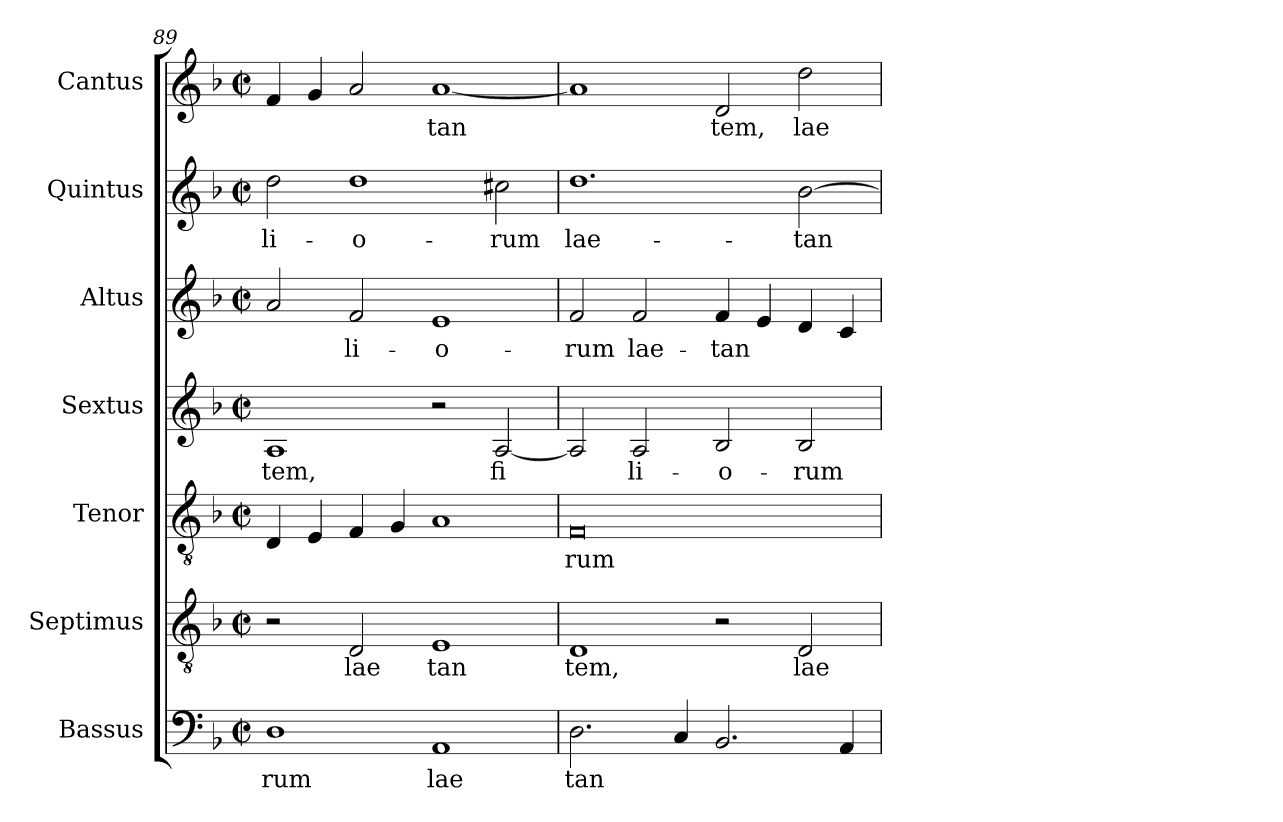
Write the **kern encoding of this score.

**kern	**text	**kern	**text	**kern	**text	**kern	**text	**kern	**text	**kern	**text	**kern	**text
*part7	*part7	*part6	*part6	*part5	*part5	*part4	*part4	*part3	*part3	*part2	*part2	*part1	*part1
*staff7	*staff7	*staff6	*staff6	*staff5	*staff5	*staff4	*staff4	*staff3	*staff3	*staff2	*staff2	*staff1	*staff1
*I"Bassus	*	*I"Septimus	*	*I"Tenor	*	*I"Sextus	*	*I"Altus	*	*I"Quintus	*	*I"Cantus	*
*clefF4	*	*clefGv2	*	*clefGv2	*	*clefG2	*	*clefG2	*	*clefG2	*	*clefG2	*
*k[b-]	*	*k[b-]	*	*k[b-]	*	*k[b-]	*	*k[b-]	*	*k[b-]	*	*k[b-]	*
*F:	*	*F:	*	*F:	*	*F:	*	*F:	*	*F:	*	*F:	*
*M2/2	*	*M2/2	*	*M2/2	*	*M2/2	*	*M2/2	*	*M2/2	*	*M2/2	*
*met(c|)	*	*met(c|)	*	*met(c|)	*	*met(c|)	*	*met(c|)	*	*met(c|)	*	*met(c|)	*
=89	=89	=89	=89	=89	=89	=89	=89	=89	=89	=89	=89	=89	=89
!	!LO:LY:b	!	!	!	!LO:LY:b:cj	!	!LO:LY:b:cj	!	!LO:LY:b	!	!LO:LY:b:cj	!	!LO:LY:b:cj
1D	rum	2r	.	4D/	.	1A	-tem,	2a/	--	2dd\	-li-	4f/	--
!	!	!	!	!	!LO:LY:b:cj	!	!	!	!	!	!	!	!LO:LY:b:cj
.	.	.	.	4E/	.	.	.	.	.	.	.	4g/	--
!	!	!	!LO:LY:b	!	!LO:LY:b:cj	!	!	!	!LO:LY:b	!	!LO:LY:b:cj	!	!LO:LY:b:cj
.	.	2D/	lae	4F/	.	.	.	2f/	-li-	1dd	-o-	2a/	--
!	!	!	!	!	!LO:LY:b:cj	!	!	!	!	!	!	!	!
.	.	.	.	4G/	.	.	.	.	.	.	.	.	.
!	!LO:LY:b	!	!LO:LY:b	!	!LO:LY:b:cj	!	!	!	!LO:LY:b	!	!	!	!LO:LY:b:cj
1AA	lae	1E	tan	1A	.	2r	.	1e	-o-	.	.	[<1a	-tan-
!	!	!	!	!	!	!	!LO:LY:b:cj	!	!	!	!LO:LY:b:cj	!	!
.	.	.	.	.	.	[<2A/	fi-	.	.	2cc#X\	-rum	.	.
=90	=90	=90	=90	=90	=90	=90	=90	=90	=90	=90	=90	=90	=90
!	!LO:LY:b	!	!LO:LY:b	!	!LO:LY:b:cj	!	!LO:LY:b:cj	!	!LO:LY:b	!	!LO:LY:b:cj	!	!LO:LY:b:cj
2.D\	tan	1D	tem,	0F	rum	2A/]	--	2f/	-rum	1.dd	lae-	1a]	--
!	!	!	!	!	!	!	!LO:LY:b:cj	!	!LO:LY:b	!	!	!	!
.	.	.	.	.	.	2A/	-li-	2f/	lae-	.	.	.	.
!	!LO:LY:b	!	!	!	!	!	!	!	!	!	!	!	!
4C/	.	.	.	.	.	.	.	.	.	.	.	.	.
!	!LO:LY:b	!	!	!	!	!	!LO:LY:b:cj	!	!LO:LY:b	!	!	!	!LO:LY:b:cj
2.BB-/	.	2r	.	.	.	2B-/	-o-	4f/	-tan-	.	.	2d/	-tem,
!	!	!	!	!	!	!	!	!	!LO:LY:b	!	!	!	!
.	.	.	.	.	.	.	.	4e/	--	.	.	.	.
!	!	!	!LO:LY:b	!	!	!	!LO:LY:b:cj	!	!LO:LY:b	!	!LO:LY:b:cj	!	!LO:LY:b:cj
.	.	2D/	lae	.	.	2B-/	-rum	4d/	--	[>2b-\	-tan-	2dd\	lae-
!	!LO:LY:b	!	!	!	!	!	!	!	!LO:LY:b	!	!	!	!
4AA/	.	.	.	.	.	.	.	4c/	--	.	.	.	.
=	=	=	=	=	=	=	=	=	=	=	=	=	=
*-	*-	*-	*-	*-	*-	*-	*-	*-	*-	*-	*-	*-	*-
